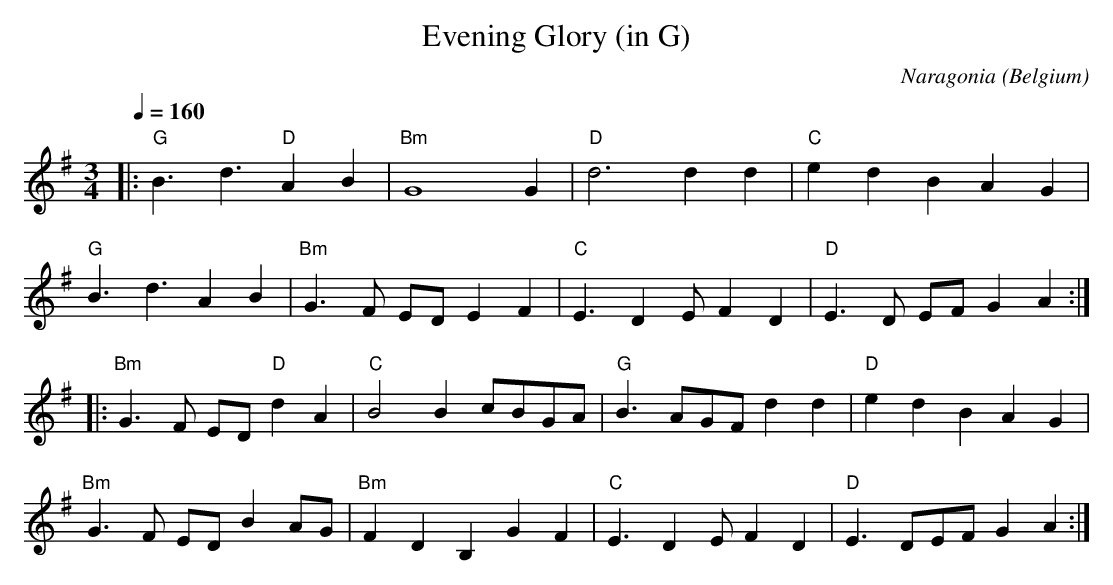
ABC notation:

X:1
T:Evening Glory (in G)
C:Naragonia
L:1/8
M:3/4
O:Belgium
Q:1/4=160
K:G major
|:"G"B3 d3 "D"A2 B2 | "Bm"G8 G2 | "D"d6 d2 d2 |"C"e2 d2 B2 A2 G2 |
"G"B3 d3 A2 B2 | "Bm"G3 F ED E2 F2 | "C"E3 D2 E F2 D2 | "D"E3 D EF G2 A2 :|
|: "Bm"G3 F ED "D" d2 A2| "C"B4 B2 cBGA | "G"B3 AGF d2 d2 | "D"e2 d2 B2 A2 G2 |
"Bm"G3 F ED B2 AG | "Bm"F2 D2 B,2 G2 F2 | "C"E3 D2 E F2 D2 | "D"E3 DEF G2 A2 :|
